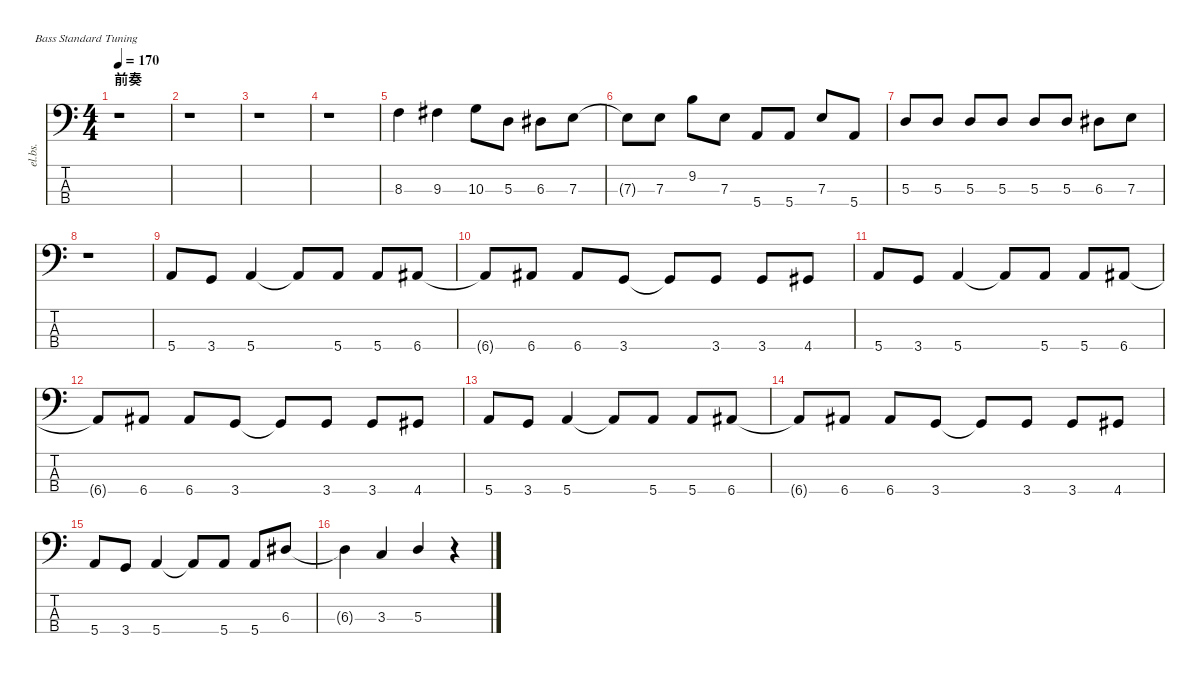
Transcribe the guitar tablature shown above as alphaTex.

\defaultSystemsLayout 4
\hideDynamics
\bracketExtendMode nobrackets
\track ("Electric Bass" "el.bs.") {instrument electricbassfinger}
\staff {score tabs}
\tuning (G2 D2 A1 E1)
\ts (4 4)
\section ("" "前奏")
\tempo 170
\clef f4
\ks c
r.1{dy mf instrument electricbassfinger beam Down} |
r.1{beam Down} |
r.1{beam Down} |
r.1{beam Down} |
8.3.4{beam Down} 9.3{acc #}.4{beam Down} 10.3.8{beam Down} 5.3.8{beam Down} 6.3{acc #}.8{beam Down} 7.3.8{beam Down} |
7.3{t}.8{beam Down} 7.3.8{beam Down} 9.2.8{beam Down} 7.3.8{beam Down} 5.4.8{beam Up} 5.4.8{beam Up} 7.3.8{beam Up} 5.4.8{beam Up} |
5.3.8{beam Up} 5.3.8{beam Up} 5.3.8{beam Up} 5.3.8{beam Up} 5.3.8{beam Up} 5.3.8{beam Up} 6.3{acc #}.8{beam Down} 7.3.8{beam Down} |
r.1{beam Down} |
5.4.8{beam Up} 3.4.8{beam Up} 5.4.4{beam Up} 5.4{t}.8{beam Up} 5.4.8{beam Up} 5.4.8{beam Up} 6.4{acc #}.8{beam Up} |
6.4{t acc #}.8{beam Up} 6.4{acc #}.8{beam Up} 6.4{acc #}.8{beam Up} 3.4.8{beam Up} 3.4{t}.8{beam Up} 3.4.8{beam Up} 3.4.8{beam Up} 4.4{acc #}.8{beam Up} |
5.4.8{beam Up} 3.4.8{beam Up} 5.4.4{beam Up} 5.4{t}.8{beam Up} 5.4.8{beam Up} 5.4.8{beam Up} 6.4{acc #}.8{beam Up} |
6.4{t acc #}.8{beam Up} 6.4{acc #}.8{beam Up} 6.4{acc #}.8{beam Up} 3.4.8{beam Up} 3.4{t}.8{beam Up} 3.4.8{beam Up} 3.4.8{beam Up} 4.4{acc #}.8{beam Up} |
5.4.8{beam Up} 3.4.8{beam Up} 5.4.4{beam Up} 5.4{t}.8{beam Up} 5.4.8{beam Up} 5.4.8{beam Up} 6.4{acc #}.8{beam Up} |
6.4{t acc #}.8{beam Up} 6.4{acc #}.8{beam Up} 6.4{acc #}.8{beam Up} 3.4.8{beam Up} 3.4{t}.8{beam Up} 3.4.8{beam Up} 3.4.8{beam Up} 4.4{acc #}.8{beam Up} |
5.4.8{beam Up} 3.4.8{beam Up} 5.4.4{beam Up} 5.4{t}.8{beam Up} 5.4.8{beam Up} 5.4.8{beam Up} 6.3{acc #}.8{beam Up} |
6.3{t acc #}.4{beam Down} 3.3.4{beam Up} 5.3.4{beam Up} r.4{beam Down}
